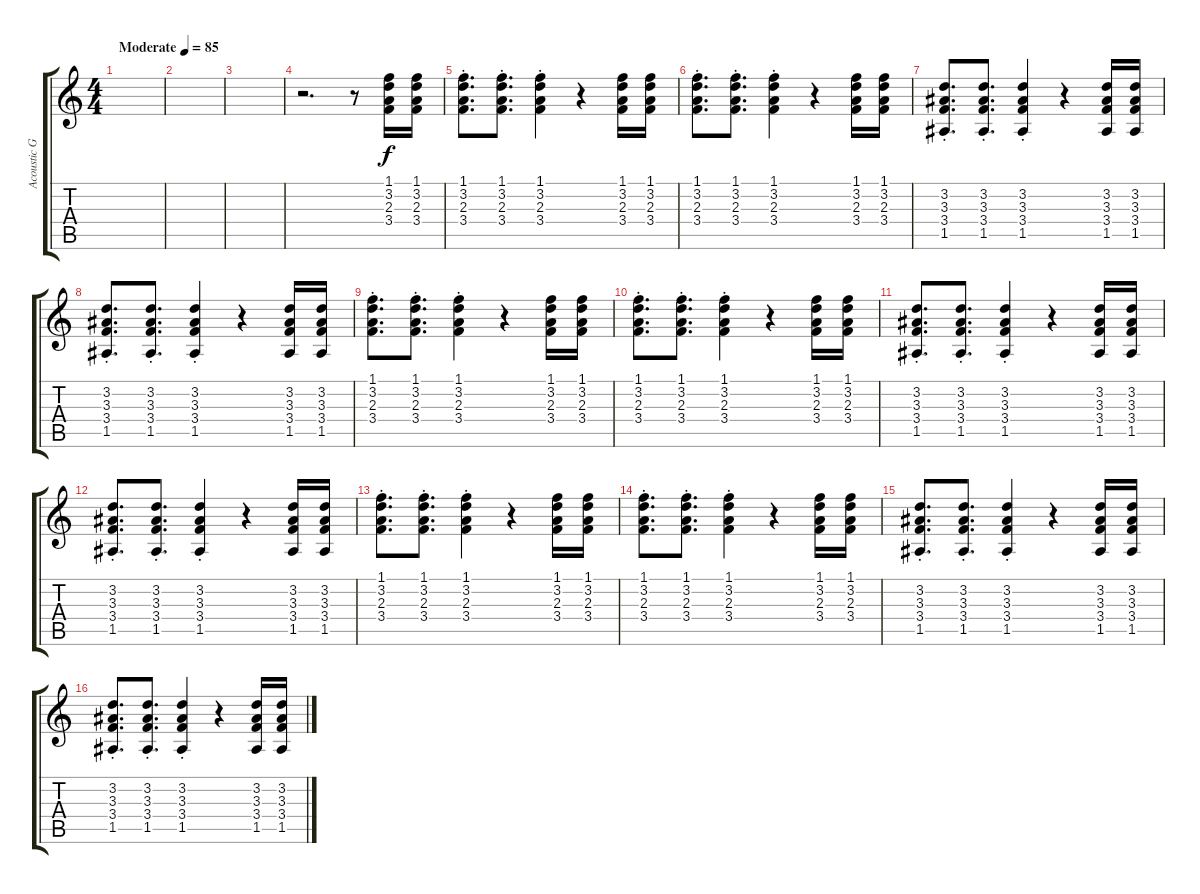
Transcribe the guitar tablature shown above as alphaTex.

\track ("Acoustic Guitar" "Acoustic G") {instrument acousticguitarsteel}
\staff {score tabs}
\tuning (E4 B3 G3 D3 A2 E2) {hide}
\ts (4 4)
\tempo (85 "Moderate")
\clef g2
\ks c
|
|
|
r.2{d} r.8 (1.1 3.2 2.3 3.4).16 (1.1 3.2 2.3 3.4).16 |
(1.1 3.2 2.3 3.4{st}).8{d} (1.1 3.2 2.3 3.4{st}).8{d} (1.1 3.2 2.3 3.4{st}).4 r.4 (1.1 3.2 2.3 3.4).16 (1.1 3.2 2.3 3.4).16 |
(1.1 3.2 2.3 3.4{st}).8{d} (1.1 3.2 2.3 3.4{st}).8{d} (1.1 3.2 2.3 3.4{st}).4 r.4 (1.1 3.2 2.3 3.4).16 (1.1 3.2 2.3 3.4).16 |
(3.2{st} 3.3 3.4 1.5).8{d} (3.2{st} 3.3 3.4 1.5).8{d} (3.2{st} 3.3 3.4 1.5).4 r.4 (3.2 3.3 3.4 1.5).16 (3.2 3.3 3.4 1.5).16 |
(3.2{st} 3.3 3.4 1.5).8{d} (3.2{st} 3.3 3.4 1.5).8{d} (3.2{st} 3.3 3.4 1.5).4 r.4 (3.2 3.3 3.4 1.5).16 (3.2 3.3 3.4 1.5).16 |
(1.1 3.2 2.3 3.4{st}).8{d} (1.1 3.2 2.3 3.4{st}).8{d} (1.1 3.2 2.3 3.4{st}).4 r.4 (1.1 3.2 2.3 3.4).16 (1.1 3.2 2.3 3.4).16 |
(1.1 3.2 2.3 3.4{st}).8{d} (1.1 3.2 2.3 3.4{st}).8{d} (1.1 3.2 2.3 3.4{st}).4 r.4 (1.1 3.2 2.3 3.4).16 (1.1 3.2 2.3 3.4).16 |
(3.2{st} 3.3 3.4 1.5).8{d} (3.2{st} 3.3 3.4 1.5).8{d} (3.2{st} 3.3 3.4 1.5).4 r.4 (3.2 3.3 3.4 1.5).16 (3.2 3.3 3.4 1.5).16 |
(3.2{st} 3.3 3.4 1.5).8{d} (3.2{st} 3.3 3.4 1.5).8{d} (3.2{st} 3.3 3.4 1.5).4 r.4 (3.2 3.3 3.4 1.5).16 (3.2 3.3 3.4 1.5).16 |
(1.1 3.2 2.3 3.4{st}).8{d} (1.1 3.2 2.3 3.4{st}).8{d} (1.1 3.2 2.3 3.4{st}).4 r.4 (1.1 3.2 2.3 3.4).16 (1.1 3.2 2.3 3.4).16 |
(1.1 3.2 2.3 3.4{st}).8{d} (1.1 3.2 2.3 3.4{st}).8{d} (1.1 3.2 2.3 3.4{st}).4 r.4 (1.1 3.2 2.3 3.4).16 (1.1 3.2 2.3 3.4).16 |
(3.2{st} 3.3 3.4 1.5).8{d} (3.2{st} 3.3 3.4 1.5).8{d} (3.2{st} 3.3 3.4 1.5).4 r.4 (3.2 3.3 3.4 1.5).16 (3.2 3.3 3.4 1.5).16 |
(3.2{st} 3.3 3.4 1.5).8{d} (3.2{st} 3.3 3.4 1.5).8{d} (3.2{st} 3.3 3.4 1.5).4 r.4 (3.2 3.3 3.4 1.5).16 (3.2 3.3 3.4 1.5).16
